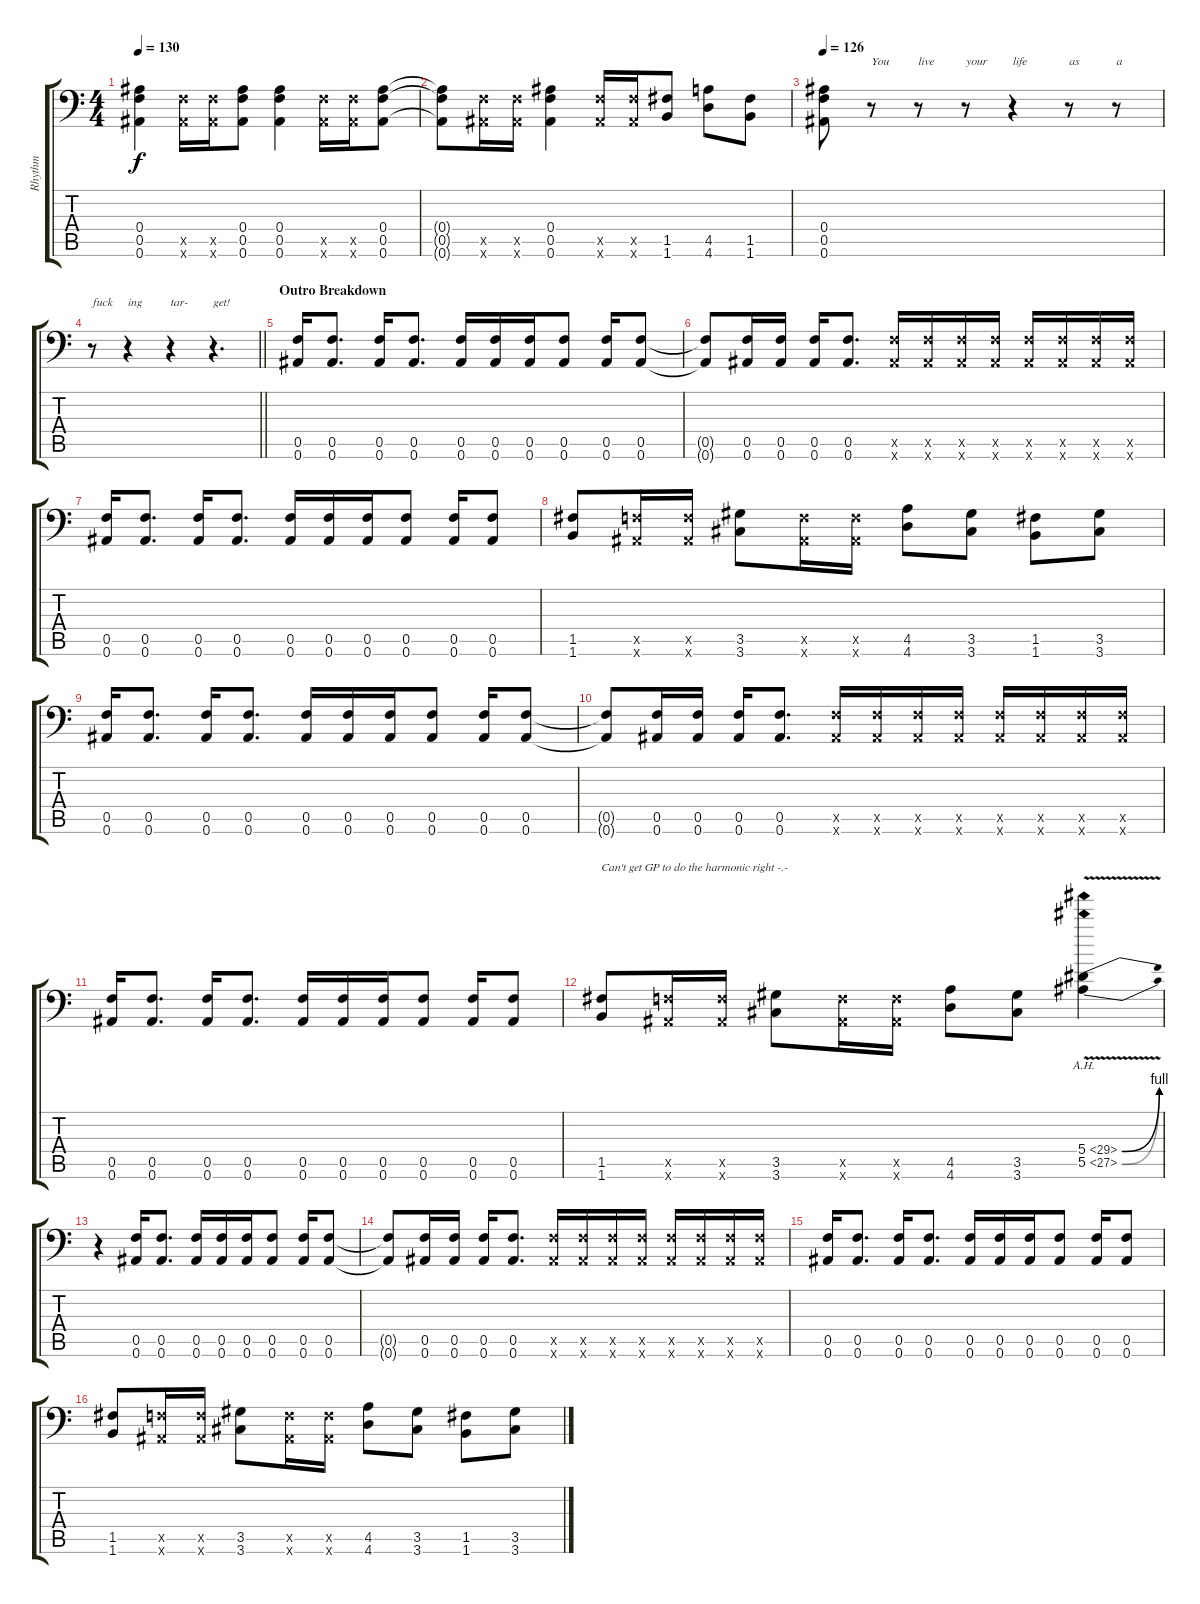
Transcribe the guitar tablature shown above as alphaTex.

\track ("Rhythm" "Rhythm") {instrument overdrivenguitar}
\staff {score tabs}
\tuning (C4 G3 Eb3 Bb2 F2 Bb1) {hide}
\ts (4 4)
\tempo 130
\clef f4
\ks c
(0.4 0.5 0.6).4{dy f} (0.5{x} 0.6{x}).16 (0.5{x} 0.6{x}).16 (0.4 0.5 0.6).8 (0.4 0.5 0.6).4 (0.5{x} 0.6{x}).16 (0.5{x} 0.6{x}).16 (0.4 0.5 0.6).8 |
(0.4{t} 0.5{t} 0.6{t}).8 (0.5{x} 0.6{x}).16 (0.5{x} 0.6{x}).16 (0.4 0.5 0.6).4 (0.5{x} 0.6{x}).16 (0.5{x} 0.6{x}).16 (1.5 1.6).8 (4.5 4.6).8 (1.5 1.6).8 |
\tempo 126
(0.4 0.5 0.6).8 r.8{txt "You"} r.8{txt "live"} r.8{txt "your"} r.4{txt "life"} r.8{txt "as"} r.8{txt "a"} |
\barLineRight lightlight
r.8{txt "fuck"} r.4{txt "ing"} r.4{txt "tar-"} r.4{d txt "get!"} |
\section ("" "Outro Breakdown")
(0.5 0.6).16 (0.5 0.6).8{d} (0.5 0.6).16 (0.5 0.6).8{d} (0.5 0.6).16 (0.5 0.6).16 (0.5 0.6).16 (0.5 0.6).8 (0.5 0.6).16 (0.5 0.6).8 |
(0.5{t} 0.6{t}).8 (0.5 0.6).16 (0.5 0.6).16 (0.5 0.6).16 (0.5 0.6).8{d} (0.5{x} 0.6{x}).16 (0.5{x} 0.6{x}).16 (0.5{x} 0.6{x}).16 (0.5{x} 0.6{x}).16 (0.5{x} 0.6{x}).16 (0.5{x} 0.6{x}).16 (0.5{x} 0.6{x}).16 (0.5{x} 0.6{x}).16 |
(0.5 0.6).16 (0.5 0.6).8{d} (0.5 0.6).16 (0.5 0.6).8{d} (0.5 0.6).16 (0.5 0.6).16 (0.5 0.6).16 (0.5 0.6).8 (0.5 0.6).16 (0.5 0.6).8 |
(1.5 1.6).8 (0.5{x} 0.6{x}).16 (0.5{x} 0.6{x}).16 (3.5 3.6).8 (0.5{x} 0.6{x}).16 (0.5{x} 0.6{x}).16 (4.5 4.6).8 (3.5 3.6).8 (1.5 1.6).8 (3.5 3.6).8 |
(0.5 0.6).16 (0.5 0.6).8{d} (0.5 0.6).16 (0.5 0.6).8{d} (0.5 0.6).16 (0.5 0.6).16 (0.5 0.6).16 (0.5 0.6).8 (0.5 0.6).16 (0.5 0.6).8 |
(0.5{t} 0.6{t}).8 (0.5 0.6).16 (0.5 0.6).16 (0.5 0.6).16 (0.5 0.6).8{d} (0.5{x} 0.6{x}).16 (0.5{x} 0.6{x}).16 (0.5{x} 0.6{x}).16 (0.5{x} 0.6{x}).16 (0.5{x} 0.6{x}).16 (0.5{x} 0.6{x}).16 (0.5{x} 0.6{x}).16 (0.5{x} 0.6{x}).16 |
(0.5 0.6).16 (0.5 0.6).8{d} (0.5 0.6).16 (0.5 0.6).8{d} (0.5 0.6).16 (0.5 0.6).16 (0.5 0.6).16 (0.5 0.6).8 (0.5 0.6).16 (0.5 0.6).8 |
(1.5 1.6).8{txt "Can't get GP to do the harmonic right -.-"} (0.5{x} 0.6{x}).16 (0.5{x} 0.6{x}).16 (3.5 3.6).8 (0.5{x} 0.6{x}).16 (0.5{x} 0.6{x}).16 (4.5 4.6).8 (3.5 3.6).8 (5.4{be (bend 0 0 60 4) ah 24 v} 5.5{be (bend 0 0 60 4) ah 22}).4 |
r.4 (0.5 0.6).16 (0.5 0.6).8{d} (0.5 0.6).16 (0.5 0.6).16 (0.5 0.6).16 (0.5 0.6).8 (0.5 0.6).16 (0.5 0.6).8 |
(0.5{t} 0.6{t}).8 (0.5 0.6).16 (0.5 0.6).16 (0.5 0.6).16 (0.5 0.6).8{d} (0.5{x} 0.6{x}).16 (0.5{x} 0.6{x}).16 (0.5{x} 0.6{x}).16 (0.5{x} 0.6{x}).16 (0.5{x} 0.6{x}).16 (0.5{x} 0.6{x}).16 (0.5{x} 0.6{x}).16 (0.5{x} 0.6{x}).16 |
(0.5 0.6).16 (0.5 0.6).8{d} (0.5 0.6).16 (0.5 0.6).8{d} (0.5 0.6).16 (0.5 0.6).16 (0.5 0.6).16 (0.5 0.6).8 (0.5 0.6).16 (0.5 0.6).8 |
(1.5 1.6).8 (0.5{x} 0.6{x}).16 (0.5{x} 0.6{x}).16 (3.5 3.6).8 (0.5{x} 0.6{x}).16 (0.5{x} 0.6{x}).16 (4.5 4.6).8 (3.5 3.6).8 (1.5 1.6).8 (3.5 3.6).8
